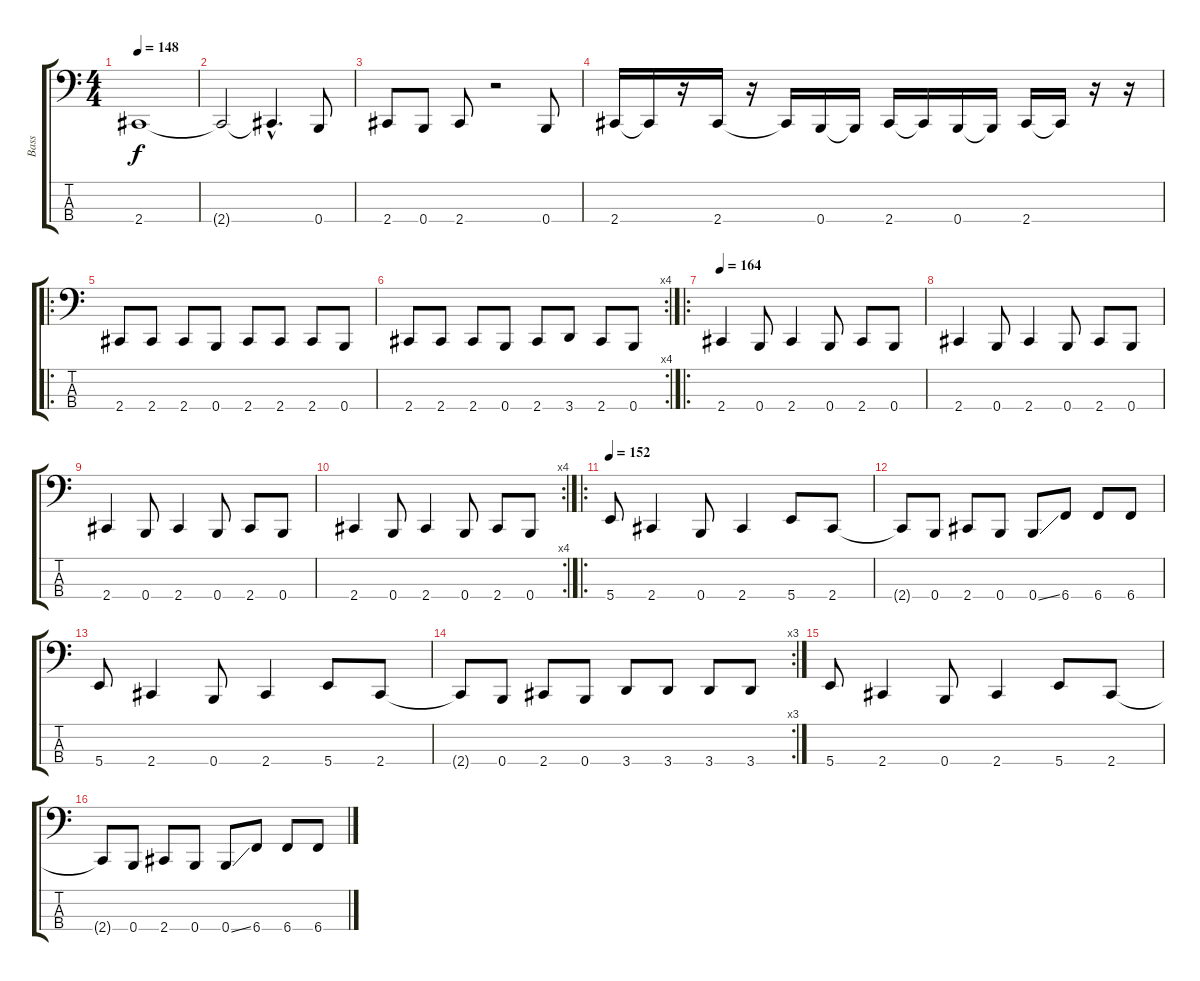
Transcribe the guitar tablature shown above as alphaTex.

\track ("Bass" "Bass") {instrument electricbasspick}
\staff {score tabs}
\tuning (E2 B1 Gb1 B0) {hide}
\ts (4 4)
\tempo 148
\clef f4
\ks c
2.4.1{dy f} |
2.4{t}.2 2.4{hac t}.4{d} 0.4.8 |
2.4.8 0.4.8 2.4.8 r.2 0.4.8 |
2.4.16 2.4{t}.16 r.16 2.4.16 r.16 2.4{t}.16 0.4.16 0.4{t}.16 2.4.16 2.4{t}.16 0.4.16 0.4{t}.16 2.4.16 2.4{t}.16 r.16 r.16 |
\ro
2.4.8 2.4.8 2.4.8 0.4.8 2.4.8 2.4.8 2.4.8 0.4.8 |
\rc 4
2.4.8 2.4.8 2.4.8 0.4.8 2.4.8 3.4.8 2.4.8 0.4.8 |
\ro
\tempo 164
2.4.4 0.4.8 2.4.4 0.4.8 2.4.8 0.4.8 |
2.4.4 0.4.8 2.4.4 0.4.8 2.4.8 0.4.8 |
2.4.4 0.4.8 2.4.4 0.4.8 2.4.8 0.4.8 |
\rc 4
2.4.4 0.4.8 2.4.4 0.4.8 2.4.8 0.4.8 |
\ro
\tempo 152
5.4.8 2.4.4 0.4.8 2.4.4 5.4.8 2.4.8 |
2.4{t}.8 0.4.8 2.4.8 0.4.8 0.4{ss}.8 6.4.8 6.4.8 6.4.8 |
5.4.8 2.4.4 0.4.8 2.4.4 5.4.8 2.4.8 |
\rc 3
2.4{t}.8 0.4.8 2.4.8 0.4.8 3.4.8 3.4.8 3.4.8 3.4.8 |
5.4.8 2.4.4 0.4.8 2.4.4 5.4.8 2.4.8 |
2.4{t}.8 0.4.8 2.4.8 0.4.8 0.4{ss}.8 6.4.8 6.4.8 6.4.8
